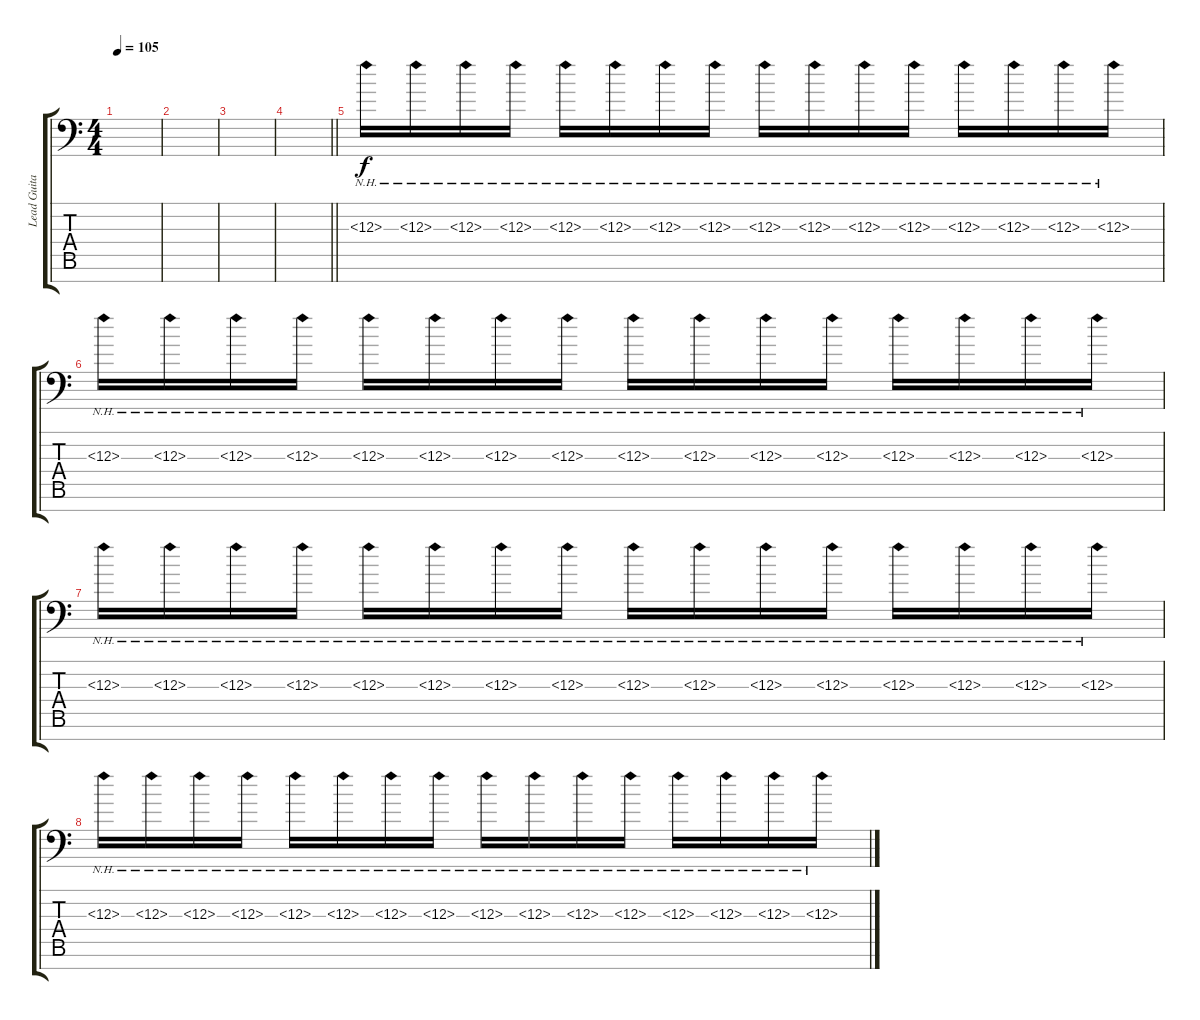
\track ("Lead Guitar #2" "Lead Guita") {instrument electricguitarjazz}
\staff {score tabs}
\tuning (Eb4 Bb3 F3 Eb3 Bb2 F2 Ab1) {hide}
\ts (4 4)
\tempo 105
\clef f4
\ks c
|
|
|
\barLineRight lightlight
|
\section ("" "")
12.3{nh}.16{volume 8} 12.3{nh}.16 12.3{nh}.16 12.3{nh}.16 12.3{nh}.16 12.3{nh}.16 12.3{nh}.16 12.3{nh}.16 12.3{nh}.16 12.3{nh}.16 12.3{nh}.16 12.3{nh}.16 12.3{nh}.16 12.3{nh}.16 12.3{nh}.16 12.3{nh}.16 |
12.3{nh}.16 12.3{nh}.16 12.3{nh}.16 12.3{nh}.16 12.3{nh}.16 12.3{nh}.16 12.3{nh}.16 12.3{nh}.16 12.3{nh}.16 12.3{nh}.16 12.3{nh}.16 12.3{nh}.16 12.3{nh}.16 12.3{nh}.16 12.3{nh}.16 12.3{nh}.16 |
12.3{nh}.16 12.3{nh}.16 12.3{nh}.16 12.3{nh}.16 12.3{nh}.16 12.3{nh}.16 12.3{nh}.16 12.3{nh}.16 12.3{nh}.16 12.3{nh}.16 12.3{nh}.16 12.3{nh}.16 12.3{nh}.16 12.3{nh}.16 12.3{nh}.16 12.3{nh}.16 |
12.3{nh}.16 12.3{nh}.16 12.3{nh}.16 12.3{nh}.16 12.3{nh}.16 12.3{nh}.16 12.3{nh}.16 12.3{nh}.16 12.3{nh}.16 12.3{nh}.16 12.3{nh}.16 12.3{nh}.16 12.3{nh}.16 12.3{nh}.16 12.3{nh}.16 12.3{nh}.16
